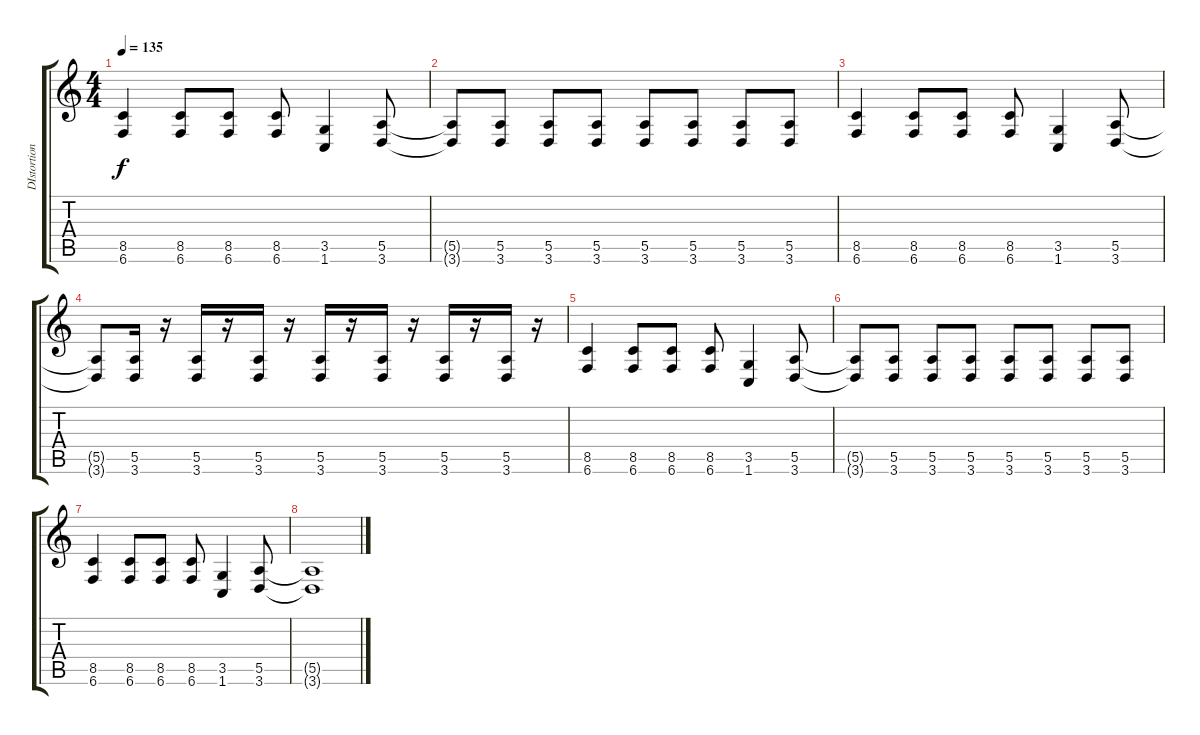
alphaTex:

\track ("DIstortion" "DIstortion") {instrument distortionguitar}
\staff {score tabs}
\tuning (B3 Gb3 D3 A2 E2 B1) {hide}
\ts (4 4)
\tempo 135
\clef g2
\ks c
(8.5 6.6).4{dy f} (8.5 6.6).8 (8.5 6.6).8 (8.5 6.6).8 (3.5 1.6).4 (5.5 3.6).8 |
(5.5{t} 3.6{t}).8 (5.5 3.6).8 (5.5 3.6).8 (5.5 3.6).8 (5.5 3.6).8 (5.5 3.6).8 (5.5 3.6).8 (5.5 3.6).8 |
(8.5 6.6).4 (8.5 6.6).8 (8.5 6.6).8 (8.5 6.6).8 (3.5 1.6).4 (5.5 3.6).8 |
(5.5{t} 3.6{t}).8 (5.5 3.6).16 r.16 (5.5 3.6).16 r.16 (5.5 3.6).16 r.16 (5.5 3.6).16 r.16 (5.5 3.6).16 r.16 (5.5 3.6).16 r.16 (5.5 3.6).16 r.16 |
(8.5 6.6).4 (8.5 6.6).8 (8.5 6.6).8 (8.5 6.6).8 (3.5 1.6).4 (5.5 3.6).8 |
(5.5{t} 3.6{t}).8 (5.5 3.6).8 (5.5 3.6).8 (5.5 3.6).8 (5.5 3.6).8 (5.5 3.6).8 (5.5 3.6).8 (5.5 3.6).8 |
(8.5 6.6).4 (8.5 6.6).8 (8.5 6.6).8 (8.5 6.6).8 (3.5 1.6).4 (5.5 3.6).8 |
(5.5{t} 3.6{t}).1
